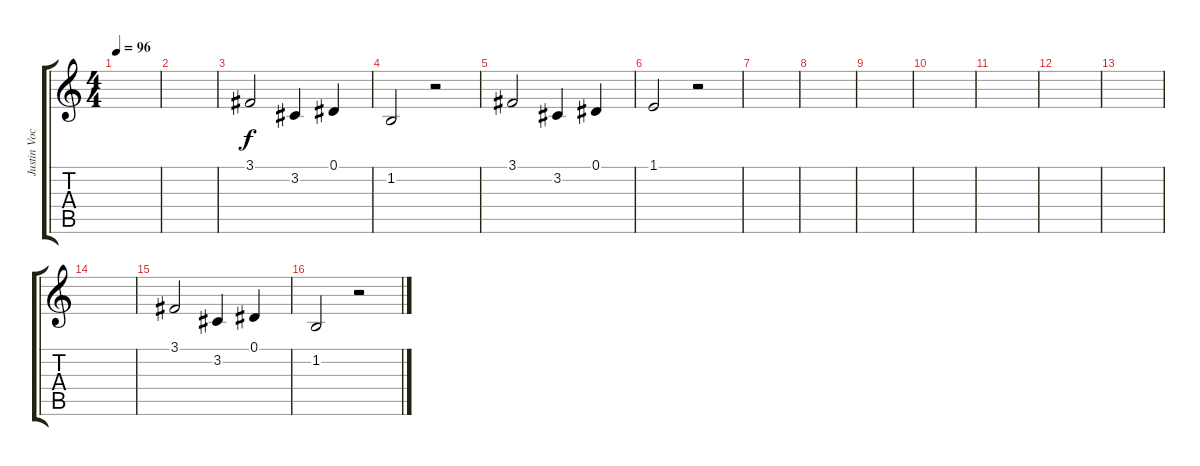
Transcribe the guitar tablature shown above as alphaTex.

\track ("Justin Vocals" "Justin Voc") {instrument oboe}
\staff {score tabs}
\tuning (Eb4 Bb3 Gb3 Db3 Ab2 Eb2) {hide}
\ts (4 4)
\tempo 96
\clef g2
\ks c
|
|
3.1.2 3.2.4 0.1.4 |
1.2.2 r.2 |
3.1.2 3.2.4 0.1.4 |
1.1.2 r.2 |
|
|
|
|
|
|
|
|
3.1.2 3.2.4 0.1.4 |
1.2.2 r.2
